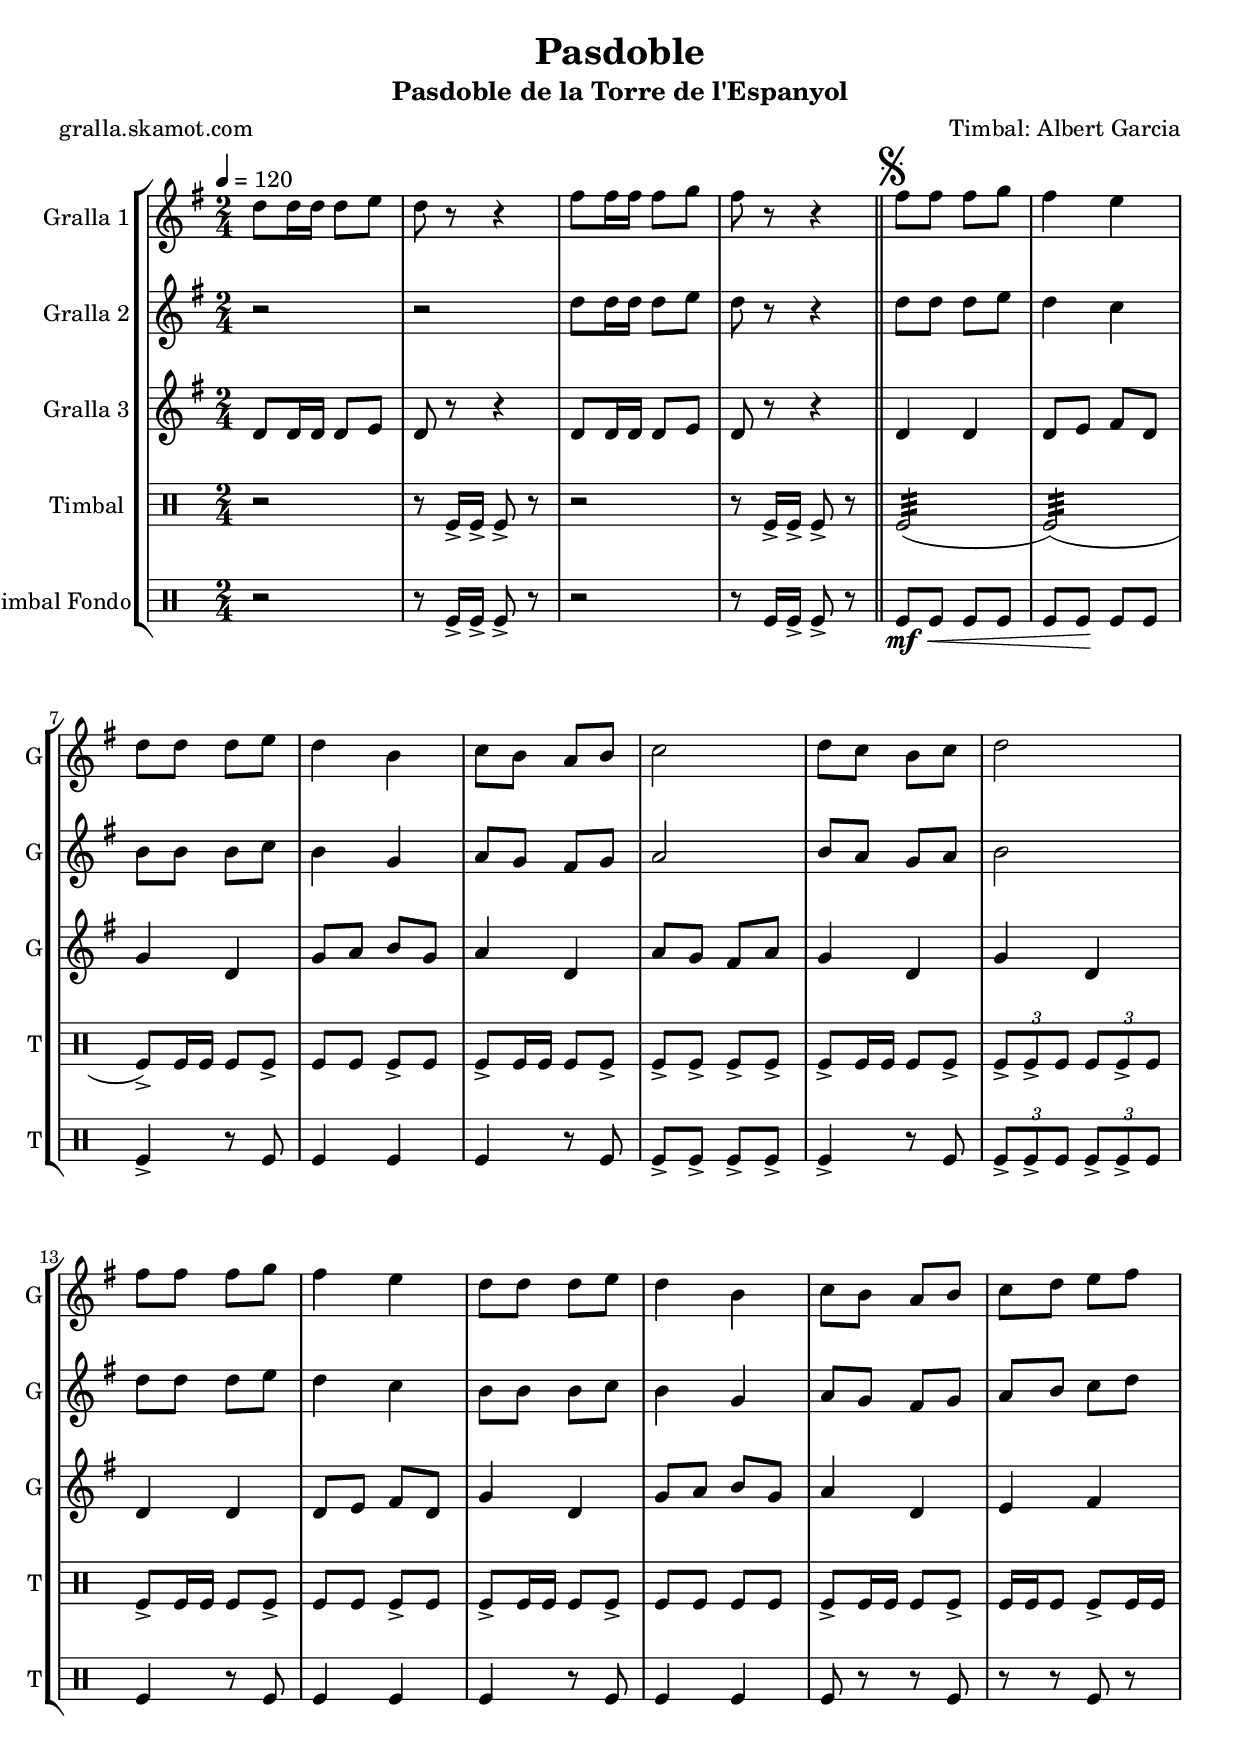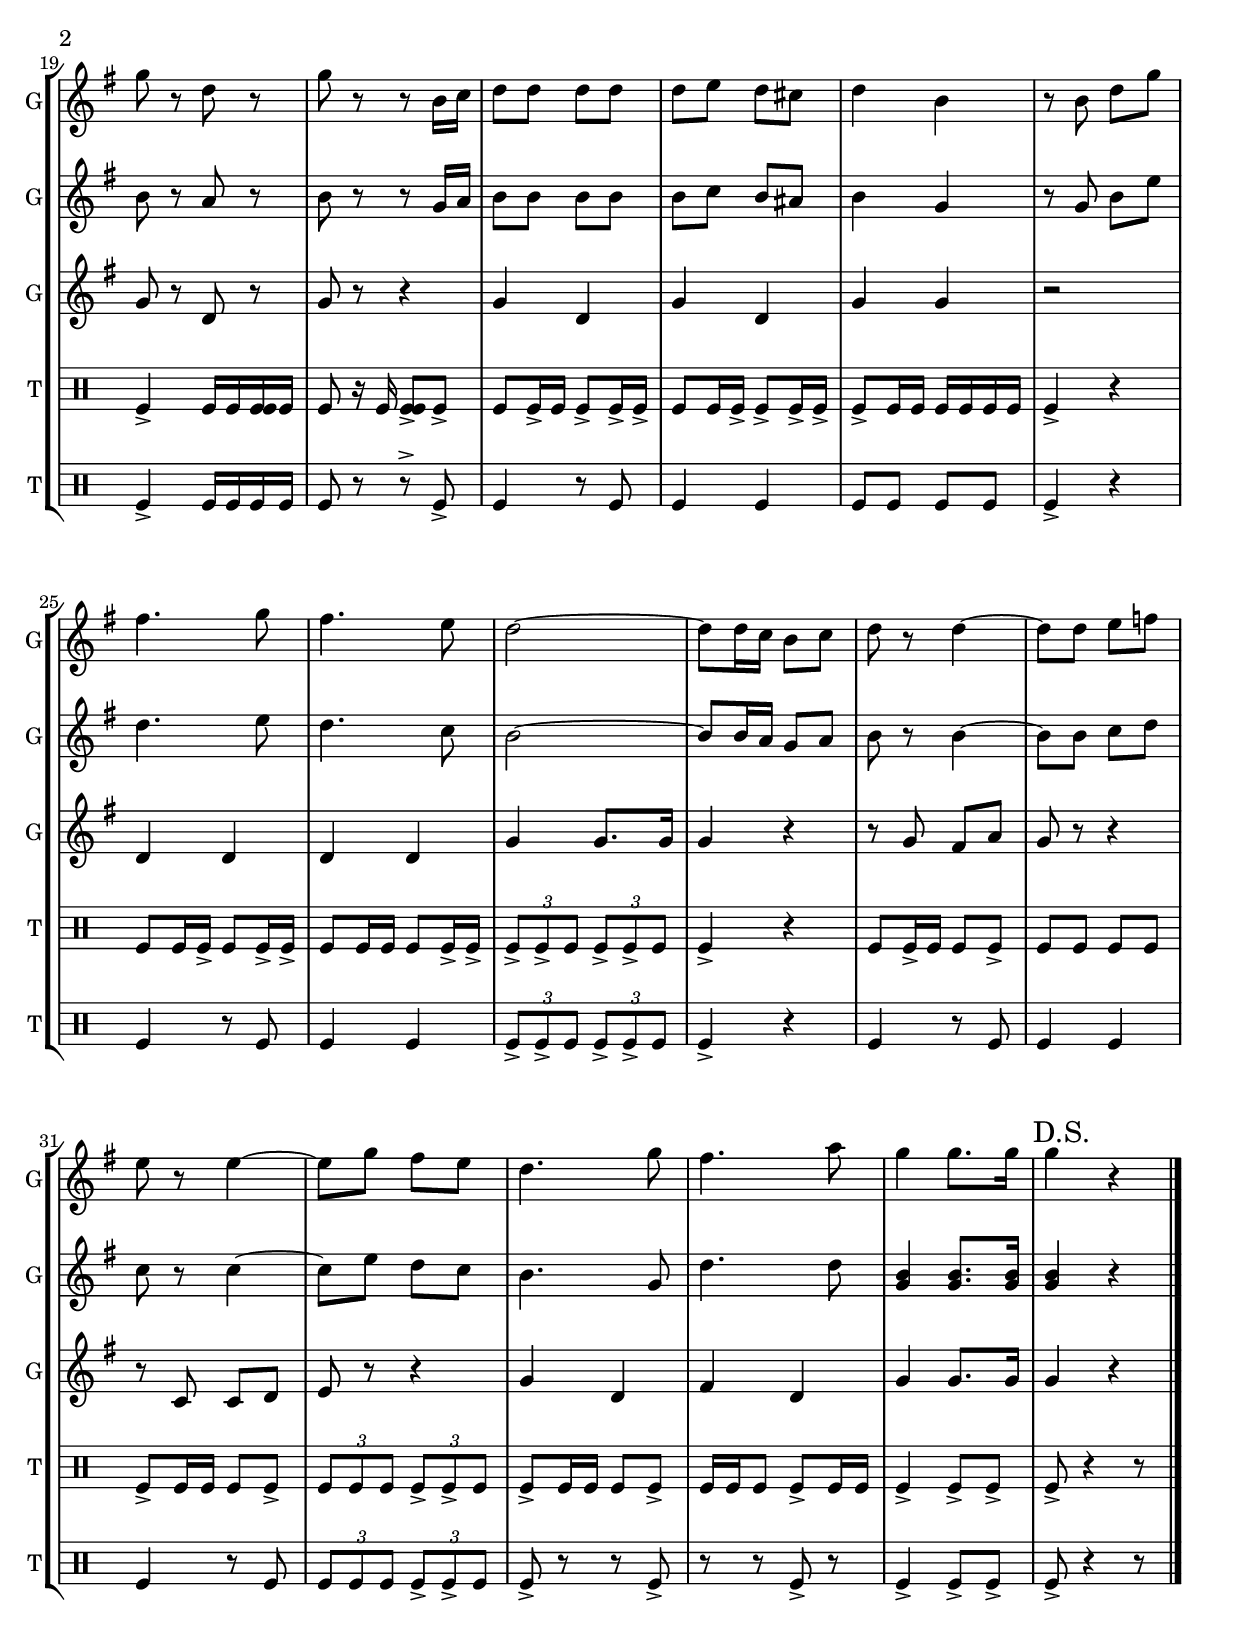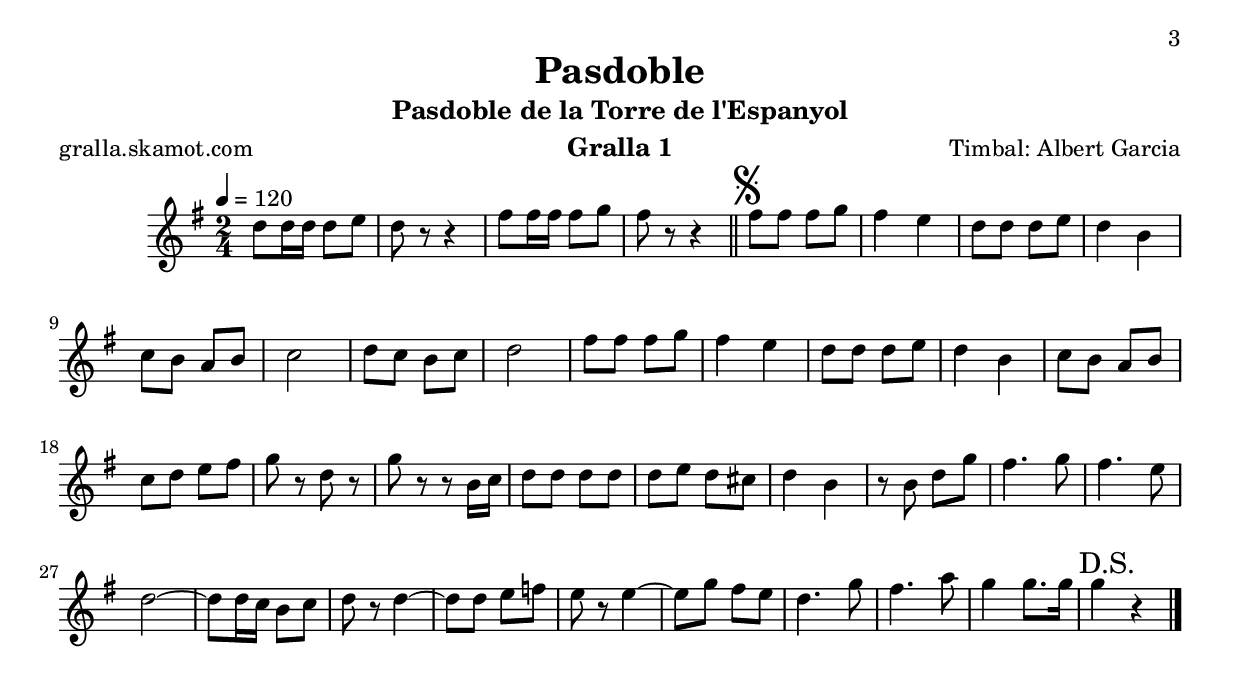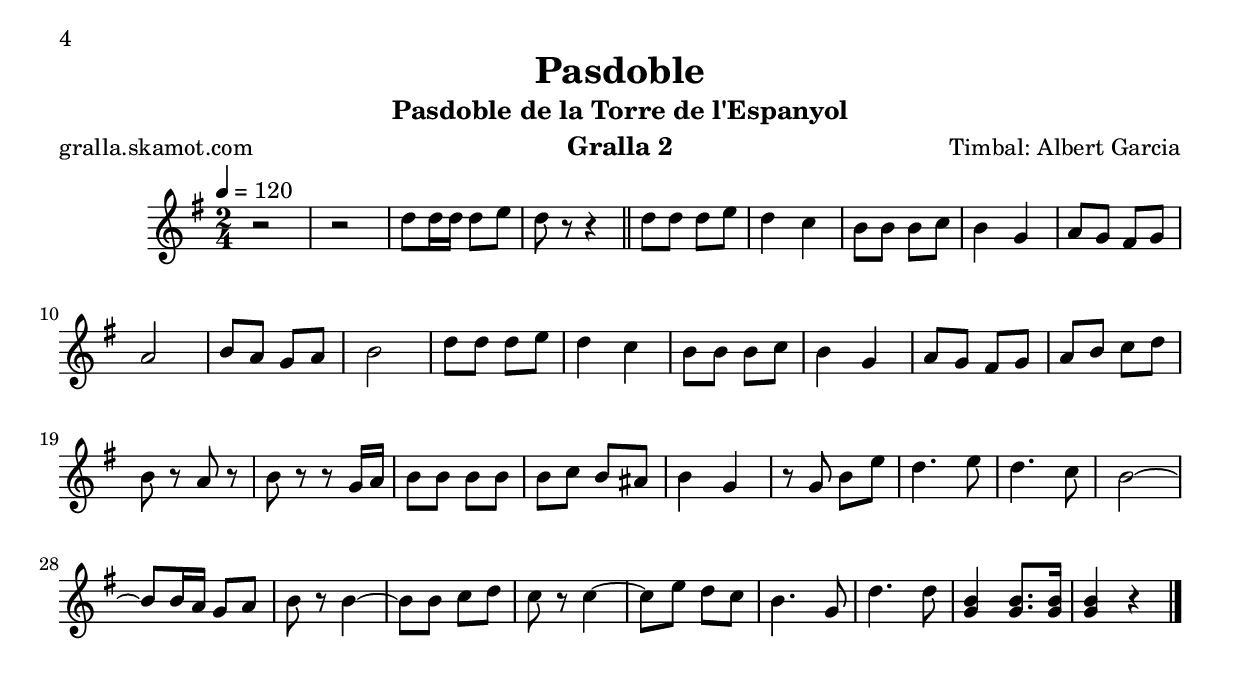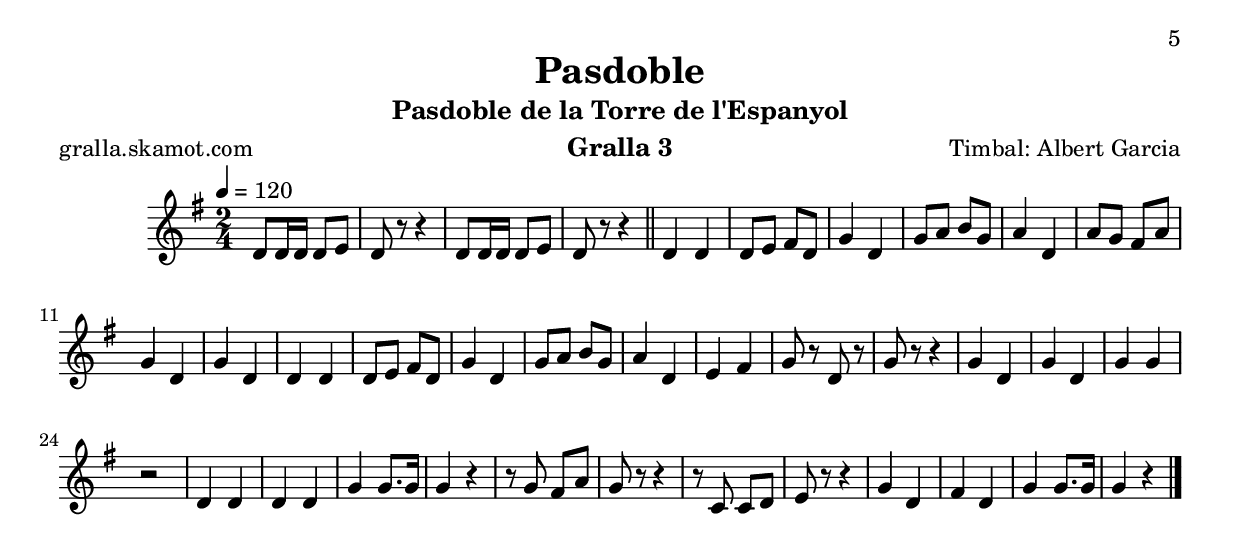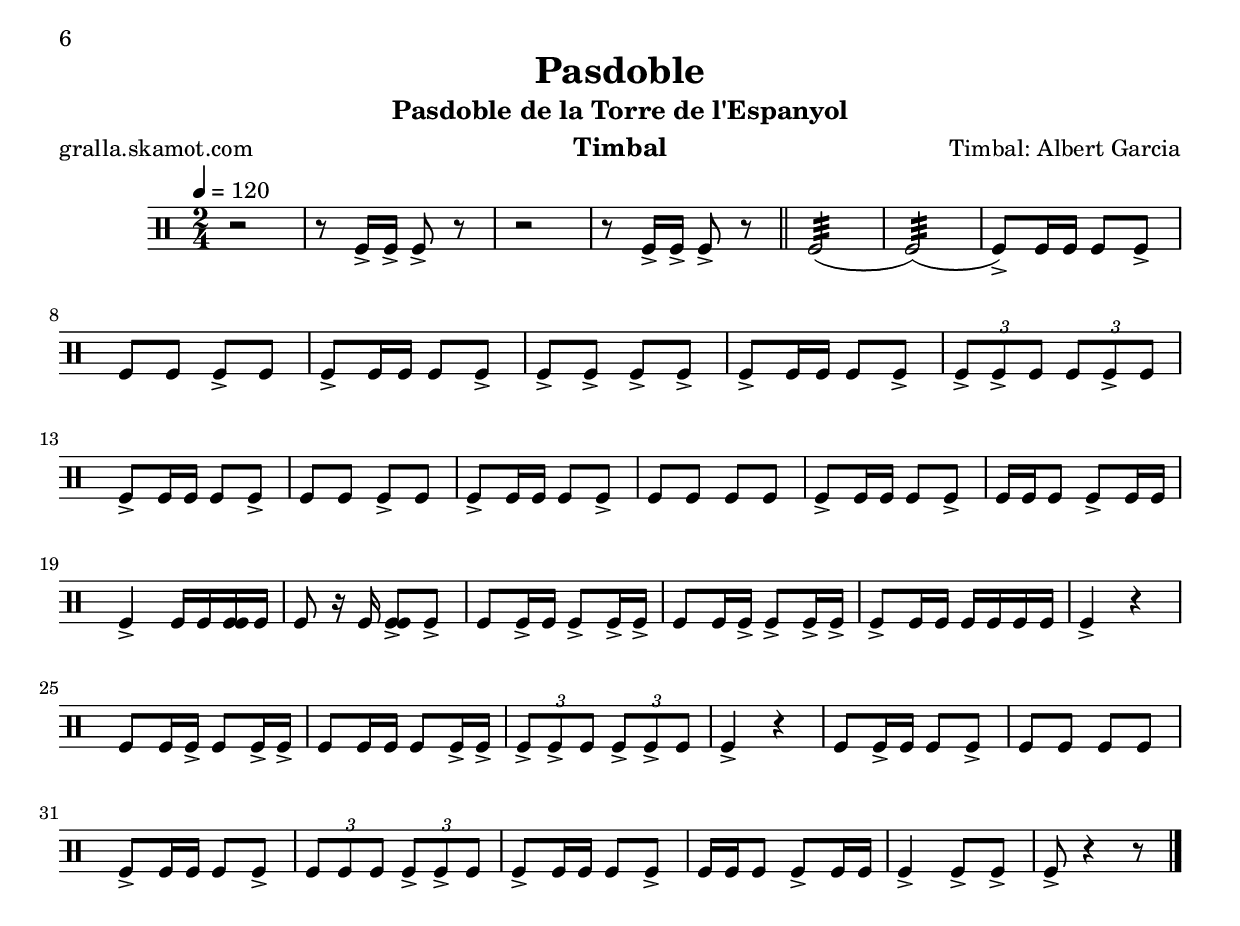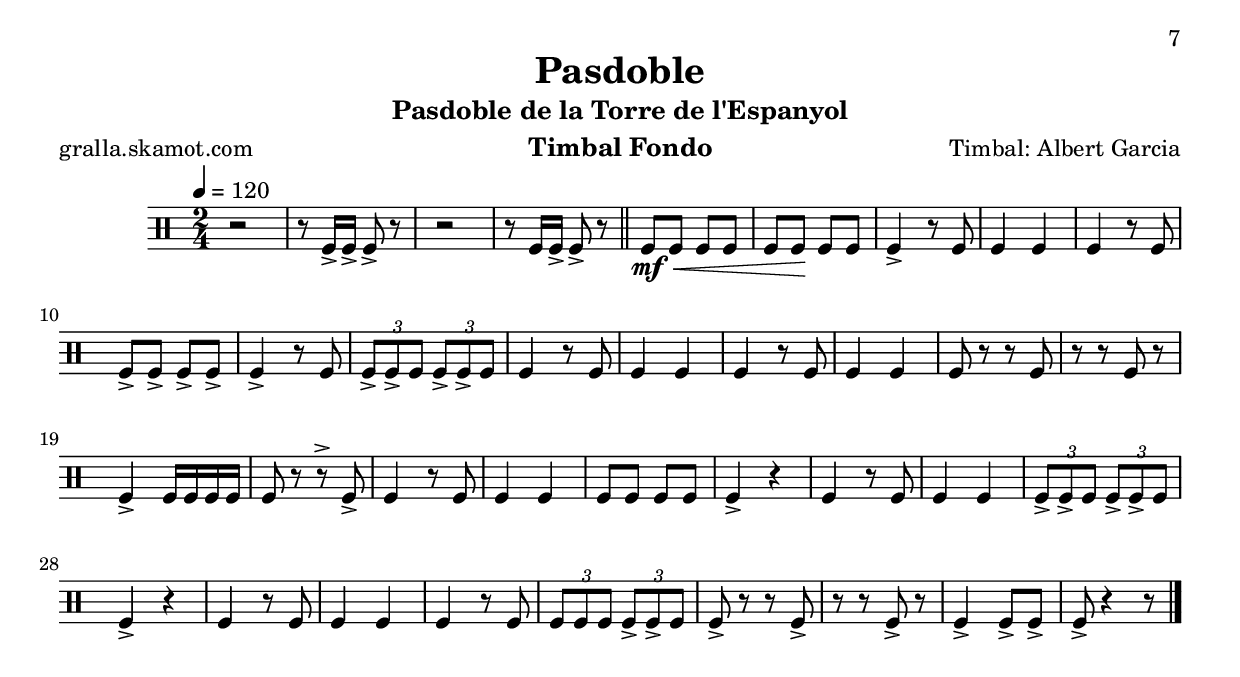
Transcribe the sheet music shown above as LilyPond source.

\version "2.16.2"

\header {
  dedication=""
  title="Pasdoble"
  subtitle="Pasdoble de la Torre de l'Espanyol"
  subsubtitle=""
  poet="gralla.skamot.com"
  meter=""
  piece=""
  composer="Timbal: Albert Garcia"
  arranger=""
  opus=""
  instrument=""
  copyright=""
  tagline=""
}

liniaroAa =
\relative d''
{
  \tempo 4=120
  \clef treble
  \key g \major
  \time 2/4
  d8 d16 d d8 e  |
  d8 r r4  |
  fis8 fis16 fis fis8 g  |
  fis8 r r4  \bar "||"
  %05
  \mark \markup {\musicglyph #"scripts.segno"} fis8 fis fis g  |
  fis4 e  |
  d8 d d e  |
  d4 b  |
  c8 b a b  |
  %10
  c2  |
  d8 c b c  |
  d2  |
  fis8 fis fis g  |
  fis4 e  |
  %15
  d8 d d e  |
  d4 b  |
  c8 b a b  |
  c8 d e fis  |
  g8 r d r  |
  %20
  g8 r r b,16 c  |
  d8 d d d  |
  d8 e d cis  |
  d4 b  |
  r8 b d g  |
  %25
  fis4. g8  |
  fis4. e8  |
  d2 ~  |
  d8 d16 c b8 c  |
  d8 r d4 ~  |
  %30
  d8 d e f  |
  e8 r e4 ~  |
  e8 g fis e  |
  d4. g8  |
  fis4. a8  |
  %35
  g4 g8. g16  |
  \mark "D.S." g4 r4  \bar "|." % kompletite
}

liniaroAb =
\relative d''
{
  \tempo 4=120
  \clef treble
  \key g \major
  \time 2/4
  r2  |
  r2  |
  d8 d16 d d8 e  |
  d8 r r4  \bar "||"
  %05
  d8 d d e  |
  d4 c  |
  b8 b b c  |
  b4 g  |
  a8 g fis g  |
  %10
  a2  |
  b8 a g a  |
  b2  |
  d8 d d e  |
  d4 c  |
  %15
  b8 b b c  |
  b4 g  |
  a8 g fis g  |
  a8 b c d  |
  b8 r a r  |
  %20
  b8 r r g16 a  |
  b8 b b b  |
  b8 c b ais  |
  b4 g  |
  r8 g b e  |
  %25
  d4. e8  |
  d4. c8  |
  b2 ~  |
  b8 b16 a g8 a  |
  b8 r b4 ~  |
  %30
  b8 b c d  |
  c8 r c4 ~  |
  c8 e d c  |
  b4. g8  |
  d'4. d8  |
  %35
  <g, b>4 <g b>8. <g b>16  |
  <g b>4 r4  \bar "|." % kompletite
}

liniaroAc =
\relative d'
{
  \tempo 4=120
  \clef treble
  \key g \major
  \time 2/4
  d8 d16 d d8 e  |
  d8 r r4  |
  d8 d16 d d8 e  |
  d8 r r4  \bar "||"
  %05
  d4 d  |
  d8 e fis d  |
  g4 d  |
  g8 a b g  |
  a4 d,  |
  %10
  a'8 g fis a  |
  g4 d  |
  g4 d  |
  d4 d  |
  d8 e fis d  |
  %15
  g4 d  |
  g8 a b g  |
  a4 d,  |
  e4 fis  |
  g8 r d r  |
  %20
  g8 r r4  |
  g4 d  |
  g4 d  |
  g4 g  |
  r2  |
  %25
  d4 d  |
  d4 d  |
  g4 g8. g16  |
  g4 r  |
  r8 g fis a  |
  %30
  g8 r r4  |
  r8 c, c d  |
  e8 r r4  |
  g4 d  |
  fis4 d  |
  %35
  g4 g8. g16  |
  g4 r  \bar "|."
}

liniaroAd =
\drummode
{
  \tempo 4=120
  \time 2/4
  r2  |
  r8 tomfl16 -> tomfl -> tomfl8 -> r  |
  r2  |
  r8 tomfl16 -> tomfl -> tomfl8 -> r  \bar "||"
  %05
  tomfl2:32 (  |
  tomfl2:32 ) (  |
  tomfl8 -> ) tomfl16 tomfl tomfl8 tomfl ->  |
  tomfl8 tomfl tomfl -> tomfl  |
  tomfl8 -> tomfl16 tomfl tomfl8 tomfl ->  |
  %10
  tomfl8 -> tomfl -> tomfl -> tomfl ->  |
  tomfl8 -> tomfl16 tomfl tomfl8 tomfl ->  |
  \times 2/3 { tomfl8 -> tomfl -> tomfl } \times 2/3 { tomfl tomfl -> tomfl } |
  tomfl8 -> tomfl16 tomfl tomfl8 tomfl ->  |
  tomfl8 tomfl tomfl -> tomfl  |
  %15
  tomfl8 -> tomfl16 tomfl tomfl8 tomfl ->  |
  tomfl8 tomfl tomfl tomfl  |
  tomfl8 -> tomfl16 tomfl tomfl8 tomfl ->  |
  tomfl16 tomfl tomfl8 tomfl -> tomfl16 tomfl  |
  tomfl4 -> tomfl16 tomfl <tomfl tomfl> tomfl  |
  %20
  tomfl8 r16 tomfl <tomfl tomfl>8 -> tomfl ->  |
  tomfl8 tomfl16 -> tomfl tomfl8 -> tomfl16 -> tomfl ->  |
  tomfl8 tomfl16 tomfl -> tomfl8 -> tomfl16 -> tomfl ->  |
  tomfl8 -> tomfl16 tomfl tomfl tomfl tomfl tomfl  |
  tomfl4 -> r  |
  %25
  tomfl8 tomfl16 tomfl -> -> tomfl8 tomfl16 -> tomfl ->  |
  tomfl8 tomfl16 tomfl tomfl8 tomfl16 -> tomfl -> -> ->  |
  \times 2/3 { tomfl8 -> tomfl -> tomfl } \times 2/3 { tomfl -> tomfl -> tomfl }  |
  tomfl4 -> r  |
  tomfl8 tomfl16 -> tomfl tomfl8 tomfl ->  |
  %30
  tomfl8 tomfl tomfl tomfl  |
  tomfl8 -> tomfl16 tomfl tomfl8 tomfl ->  |
  \times 2/3 { tomfl8 tomfl tomfl } \times 2/3 { tomfl -> tomfl -> tomfl } |
  tomfl8 -> tomfl16 tomfl tomfl8 tomfl ->  |
  tomfl16 tomfl tomfl8 tomfl -> tomfl16 tomfl  |
  %35
  tomfl4 -> tomfl8 -> tomfl ->  |
  tomfl8 -> r4 r8  \bar "|." % kompletite
}

liniaroAe =
\drummode
{
  \tempo 4=120
  \time 2/4
  r2  |
  r8 tomfl16 -> tomfl -> tomfl8 -> r  |
  r2  |
  r8 tomfl16 tomfl -> -> tomfl8 -> r \bar "||"
  %05
  tomfl8 \mf \< tomfl tomfl tomfl  |
  tomfl8 tomfl \! \! tomfl tomfl \!  |
  tomfl4 -> r8 tomfl  |
  tomfl4 tomfl  |
  tomfl4 r8 tomfl  |
  %10
  tomfl8 -> tomfl -> tomfl -> tomfl ->  |
  tomfl4 -> r8 tomfl  |
  \times 2/3 { tomfl8 -> tomfl -> tomfl } \times 2/3 { tomfl -> tomfl -> tomfl } |
  tomfl4 r8 tomfl  |
  tomfl4 tomfl  |
  %15
  tomfl4 r8 tomfl  |
  tomfl4 tomfl  |
  tomfl8 r r tomfl  |
  r8 r tomfl r  |
  tomfl4 -> tomfl16 tomfl tomfl tomfl  |
  %20
  tomfl8 r r -> tomfl ->  |
  tomfl4 r8 tomfl  |
  tomfl4 tomfl  |
  tomfl8 tomfl tomfl tomfl  |
  tomfl4 -> r  |
  %25
  tomfl4 r8 tomfl  |
  tomfl4 tomfl  |
  \times 2/3 { tomfl8 -> tomfl -> tomfl } \times 2/3 { tomfl -> tomfl -> tomfl } |
  tomfl4 -> r  |
  tomfl4 r8 tomfl  |
  %30
  tomfl4 tomfl  |
  tomfl4 r8 tomfl  |
  \times 2/3 { tomfl8 tomfl tomfl } \times 2/3 { tomfl -> -> tomfl -> tomfl } |
  tomfl8 -> r r tomfl ->  |
  r8 r tomfl -> r  |
  %35
  tomfl4 -> tomfl8 -> tomfl ->  |
  tomfl8 -> r4 r8  \bar "|." % kompletite
}

\bookpart {
  \score {
    \new StaffGroup {
      \override Score.RehearsalMark.self-alignment-X = #LEFT
      <<
        \new Staff \with {instrumentName = #"Gralla 1" shortInstrumentName = #"G"} \liniaroAa
        \new Staff \with {instrumentName = #"Gralla 2" shortInstrumentName = #"G"} \liniaroAb
        \new Staff \with {instrumentName = #"Gralla 3" shortInstrumentName = #"G"} \liniaroAc
        \new DrumStaff \with {instrumentName = #"Timbal" shortInstrumentName = #"T"} \liniaroAd
        \new DrumStaff \with {instrumentName = #"Timbal Fondo" shortInstrumentName = #"T"} \liniaroAe
      >>
    }
    \layout {}
  }
  \score { \unfoldRepeats
    \new StaffGroup {
      \override Score.RehearsalMark.self-alignment-X = #LEFT
      <<
        \new Staff \with {instrumentName = #"Gralla 1" shortInstrumentName = #"G"} \liniaroAa
        \new Staff \with {instrumentName = #"Gralla 2" shortInstrumentName = #"G"} \liniaroAb
        \new Staff \with {instrumentName = #"Gralla 3" shortInstrumentName = #"G"} \liniaroAc
        \new DrumStaff \with {instrumentName = #"Timbal" shortInstrumentName = #"T"} \liniaroAd
        \new DrumStaff \with {instrumentName = #"Timbal Fondo" shortInstrumentName = #"T"} \liniaroAe
      >>
    }
    \midi {
      \set Staff.midiInstrument = "oboe"
      \set DrumStaff.midiInstrument = "drums"
    }
  }
}

\bookpart {
  \header {instrument="Gralla 1"}
  \score {
    \new StaffGroup {
      \override Score.RehearsalMark.self-alignment-X = #LEFT
      <<
        \new Staff \liniaroAa
      >>
    }
    \layout {}
  }
  \score { \unfoldRepeats
    \new StaffGroup {
      \override Score.RehearsalMark.self-alignment-X = #LEFT
      <<
        \new Staff \liniaroAa
      >>
    }
    \midi {
      \set Staff.midiInstrument = "oboe"
      \set DrumStaff.midiInstrument = "drums"
    }
  }
}

\bookpart {
  \header {instrument="Gralla 2"}
  \score {
    \new StaffGroup {
      \override Score.RehearsalMark.self-alignment-X = #LEFT
      <<
        \new Staff \liniaroAb
      >>
    }
    \layout {}
  }
  \score { \unfoldRepeats
    \new StaffGroup {
      \override Score.RehearsalMark.self-alignment-X = #LEFT
      <<
        \new Staff \liniaroAb
      >>
    }
    \midi {
      \set Staff.midiInstrument = "oboe"
      \set DrumStaff.midiInstrument = "drums"
    }
  }
}

\bookpart {
  \header {instrument="Gralla 3"}
  \score {
    \new StaffGroup {
      \override Score.RehearsalMark.self-alignment-X = #LEFT
      <<
        \new Staff \liniaroAc
      >>
    }
    \layout {}
  }
  \score { \unfoldRepeats
    \new StaffGroup {
      \override Score.RehearsalMark.self-alignment-X = #LEFT
      <<
        \new Staff \liniaroAc
      >>
    }
    \midi {
      \set Staff.midiInstrument = "oboe"
      \set DrumStaff.midiInstrument = "drums"
    }
  }
}

\bookpart {
  \header {instrument="Timbal"}
  \score {
    \new StaffGroup {
      \override Score.RehearsalMark.self-alignment-X = #LEFT
      <<
        \new DrumStaff \liniaroAd
      >>
    }
    \layout {}
  }
  \score { \unfoldRepeats
    \new StaffGroup {
      \override Score.RehearsalMark.self-alignment-X = #LEFT
      <<
        \new DrumStaff \liniaroAd
      >>
    }
    \midi {
      \set Staff.midiInstrument = "oboe"
      \set DrumStaff.midiInstrument = "drums"
    }
  }
}

\bookpart {
  \header {instrument="Timbal Fondo"}
  \score {
    \new StaffGroup {
      \override Score.RehearsalMark.self-alignment-X = #LEFT
      <<
        \new DrumStaff \liniaroAe
      >>
    }
    \layout {}
  }
  \score { \unfoldRepeats
    \new StaffGroup {
      \override Score.RehearsalMark.self-alignment-X = #LEFT
      <<
        \new DrumStaff \liniaroAe
      >>
    }
    \midi {
      \set Staff.midiInstrument = "oboe"
      \set DrumStaff.midiInstrument = "drums"
    }
  }
}

